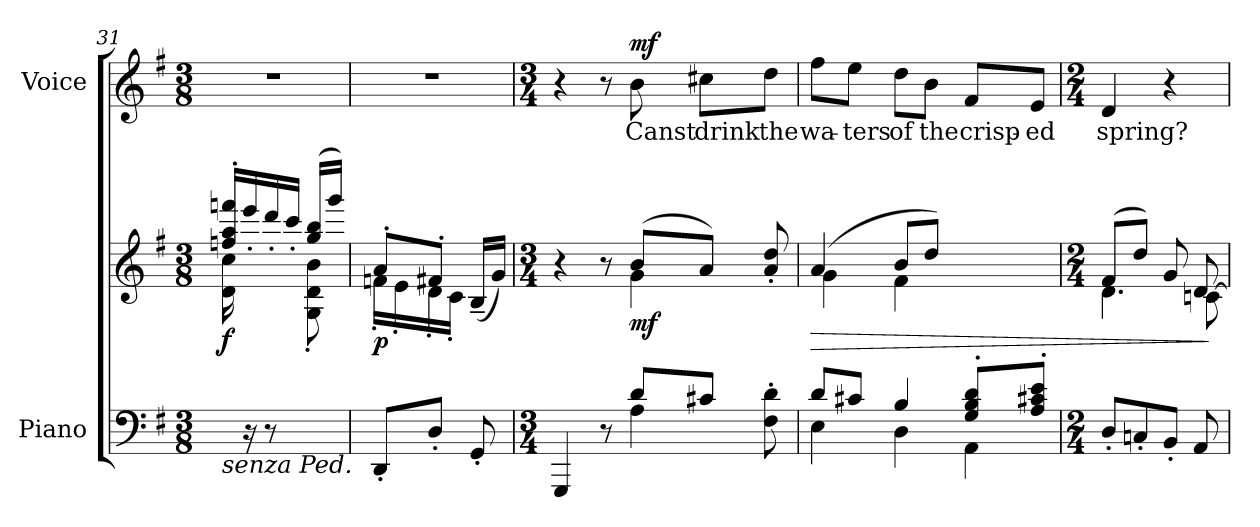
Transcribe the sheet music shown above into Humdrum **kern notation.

**kern	**kern	**dynam	**kern	**text	**dynam
*part2	*part2	*part2	*part1	*part1	*part1
*staff3	*staff2	*staff2/3	*staff1	*staff1	*staff1
*I"Piano	*	*	*I"Voice	*	*
*I'Pno	*	*	*	*	*
!!LO:LB:g=z
*clefF4	*clefG2	*	*clefG2	*	*
*k[f#]	*k[f#]	*	*k[f#]	*	*
*M3/8	*M3/8	*	*M3/8	*	*
=31	=31	=31	=31	=31	=31
*	*^	*	*	*	*
!LO:TX:b:i:t=senza Ped.	!	!	!	!	!	!
!	!	!	!LO:DY:b	!	!	!
16ryy	16ffn/' 16aa/' 16fffn/'LL	16d\ 16cc\	f	4.r	.	.
16r	16eee'/	8.ryy	.	.	.	.
8r	16ddd'/	.	.	.	.	.
.	16ccc'/JJ	.	.	.	.	.
8ryy	(>16gg/ 16bb/LL	8G\' 8d\' 8b\'	.	.	.	.
.	16ggg/JJ)	.	.	.	.	.
=32	=32	=32	=32	=32	=32	=32
!	!	!	!LO:DY:b	!	!	!
8DD'/L	8a'/L	16fn'\LL	p	4.r	.	.
.	.	16e'\	.	.	.	.
8D'/J	8f#X'/J	16d'\	.	.	.	.
.	.	16c'\JJ	.	.	.	.
8GG'/	(>16B~/LL	8ryy	.	.	.	.
.	16g/JJ)	.	.	.	.	.
=33	=33	=33	=33	=33	=33	=33
*M3/4	*M3/4	*	*	*M3/4	*	*
*^	*	*	*	*	*	*
4GGG/	4.ryy	4r	4.ryy	.	4r	.	.
8r	.	8r	.	.	8r	.	.
!	!	!	!	!LO:DY:b	!	!LO:LY:b	!LO:DY:a
8d/L	4A\	(>8b/L	4g\	mf	8b\	Canst	mf
!	!	!	!	!	!	!LO:LY:b	!
8c#X/J	.	8a/J)	.	.	8cc#X\L	drink	.
!	!	!	!	!	!	!LO:LY:b	!
8F#\' 8d\'	8ryy	8a/' 8dd/'	8ryy	.	8dd\J	the	.
!!LO:LB:g=z
=34	=34	=34	=34	=34	=34	=34	=34
*	*^	*	*	*	*	*	*
!	!	!	!	!	!LO:HP:b	!	!LO:LY:b	!
2ryy	8d/L	4E\	(>4a/	4g\	>	8ff#\L	wa-	.
!	!	!	!	!	!	!	!LO:LY:b	!
.	8c#X/J	.	.	.	.	8ee\J	-ters	.
!	!	!	!	!	!	!	!LO:LY:b	!
.	4B/	4D\	8b/L	4f#\	.	8dd\L	of	.
!	!	!	!	!	!	!	!LO:LY:b	!
.	.	.	8dd/J)	.	.	8b\J	the	.
!	!	!	!	!	!	!	!LO:LY:b	!
8G/' 8B/' 8d/'L	4ryy	4AA\	4ryy	4ryy	.	8f#/L	crisp-	.
!	!	!	!	!	!	!	!LO:LY:b	!
8A/' 8c#X/' 8e/'J	.	.	.	.	.	8e/J	-ed	.
*v	*v	*v	*	*	*	*	*	*
=35	=35	=35	=35	=35	=35	=35
*M2/4	*M2/4	*	*	*M2/4	*	*
!	!	!LO:N:head=solid	!	!	!LO:LY:b	!
8D'/L	(>8f#/L	4.d\	.	4d/	spring?	.
8Cn'/	8dd/J)	.	.	.	.	.
8BB'/J	8g/	.	.	4r	.	.
8AA/L	[8d/L	8cn\L	.	.	.	.
*	*v	*v	*	*	*	*
.	.	]	.	.	.
=	=	=	=	=	=
*-	*-	*-	*-	*-	*-
